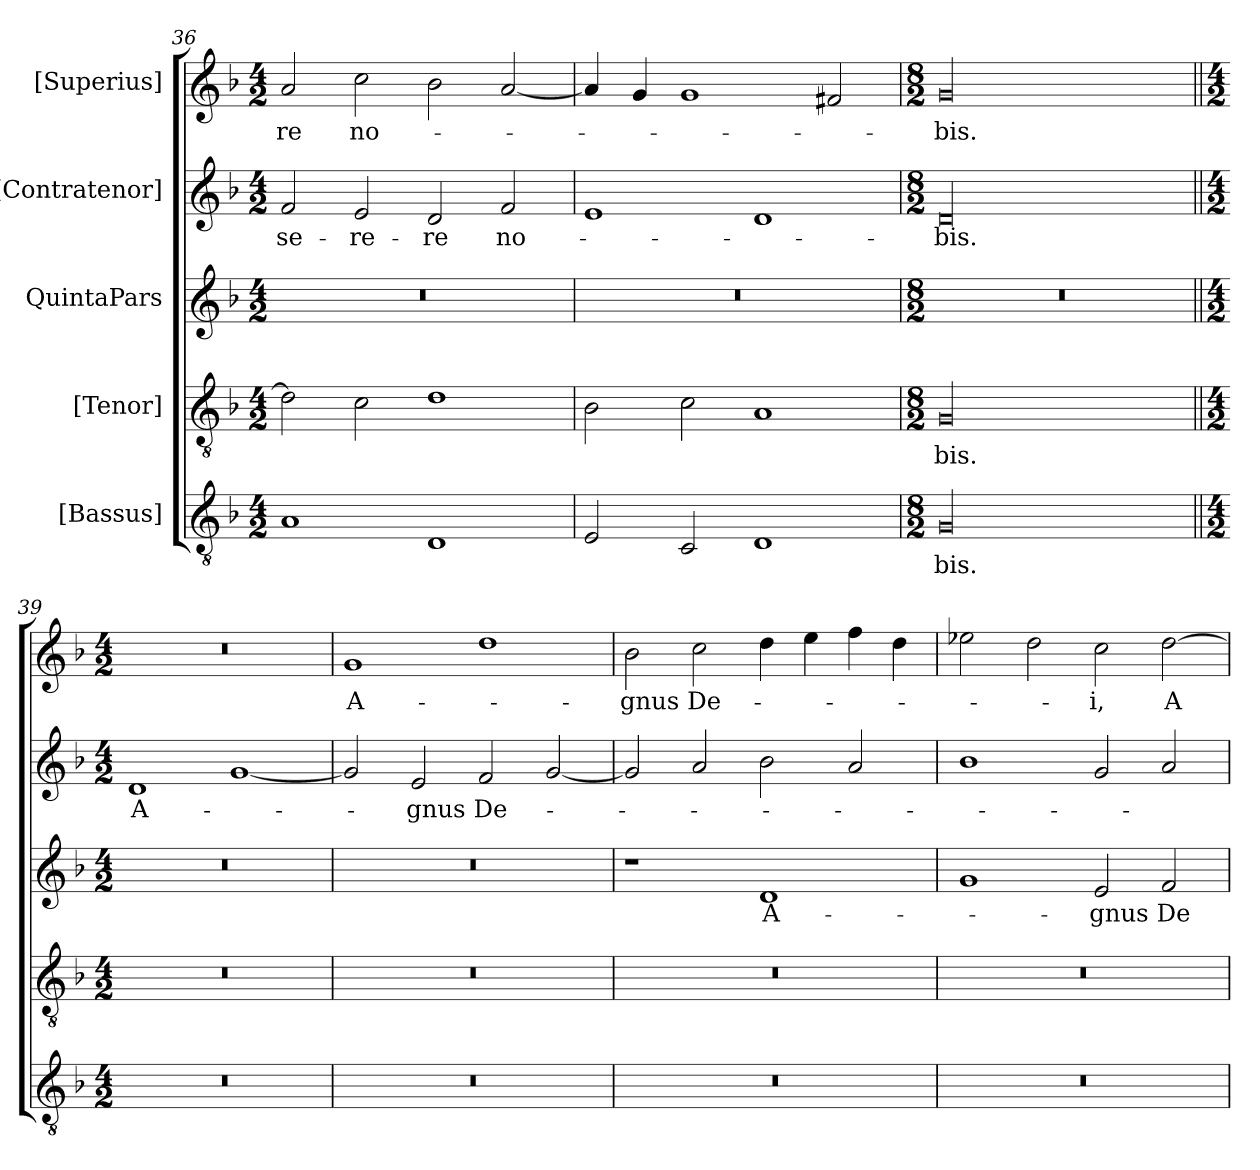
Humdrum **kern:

**kern	**text	**kern	**text	**kern	**text	**kern	**text	**kern	**text
*part5	*part5	*part4	*part4	*part3	*part3	*part2	*part2	*part1	*part1
*staff5	*staff5	*staff4	*staff4	*staff3	*staff3	*staff2	*staff2	*staff1	*staff1
*I"[Bassus]	*	*I"[Tenor]	*	*I"QuintaPars	*	*I"[Contratenor]	*	*I"[Superius]	*
*clefGv2	*	*clefGv2	*	*clefG2	*	*clefG2	*	*clefG2	*
*k[b-]	*	*k[b-]	*	*k[b-]	*	*k[b-]	*	*k[b-]	*
*M4/2	*	*M4/2	*	*M4/2	*	*M4/2	*	*M4/2	*
=36	=36	=36	=36	=36	=36	=36	=36	=36	=36
1A/	.	2d\]	.	0r	.	2f/	-se-	2a/	-re
.	.	2c\	.	.	.	2e/	-re-	2cc\	no-
1D/	.	1d\	.	.	.	2d/	-re	2b-\	.
.	.	.	.	.	.	2f/	no-	[2a/	.
=37	=37	=37	=37	=37	=37	=37	=37	=37	=37
2E/	.	2B-\	.	0r	.	1e/	.	4a/]	.
.	.	.	.	.	.	.	.	4g/	.
2C/	.	2c\	.	.	.	.	.	1g/	.
1D/	.	1A/	.	.	.	1d/	.	.	.
.	.	.	.	.	.	.	.	2f#X/	.
=38	=38	=38	=38	=38	=38	=38	=38	=38	=38
*M8/2	*	*M8/2	*	*M8/2	*	*M8/2	*	*M8/2	*
00G/	-bis.	00G/	-bis.	00r	.	00d/	-bis.	00g/	-bis.
=39||	=39||	=39||	=39||	=39||	=39||	=39||	=39||	=39||	=39||
*M4/2	*	*M4/2	*	*M4/2	*	*M4/2	*	*M4/2	*
0r	.	0r	.	0r	.	1d/	A-	0r	.
.	.	.	.	.	.	[1g/	.	.	.
=40	=40	=40	=40	=40	=40	=40	=40	=40	=40
0r	.	0r	.	0r	.	2g/]	.	1g/	A-
.	.	.	.	.	.	2e/	-gnus	.	.
.	.	.	.	.	.	2f/	De-	1dd\	.
.	.	.	.	.	.	[2g/	.	.	.
=41	=41	=41	=41	=41	=41	=41	=41	=41	=41
0r	.	0r	.	1r	.	2g/]	.	2b-\	-gnus
.	.	.	.	.	.	2a/	.	2cc\	De-
.	.	.	.	1d/	A-	2b-\	.	4dd\	.
.	.	.	.	.	.	.	.	4ee\	.
.	.	.	.	.	.	2a/	.	4ff\	.
.	.	.	.	.	.	.	.	4dd\	.
=42	=42	=42	=42	=42	=42	=42	=42	=42	=42
0r	.	0r	.	1g/	.	1b-\	.	2ee-X\	.
.	.	.	.	.	.	.	.	2dd\	.
.	.	.	.	2e/	-gnus	2g/	.	2cc\	-i,
.	.	.	.	2f/	De-	2a/	.	[2dd\	A-
=	=	=	=	=	=	=	=	=	=
*-	*-	*-	*-	*-	*-	*-	*-	*-	*-
